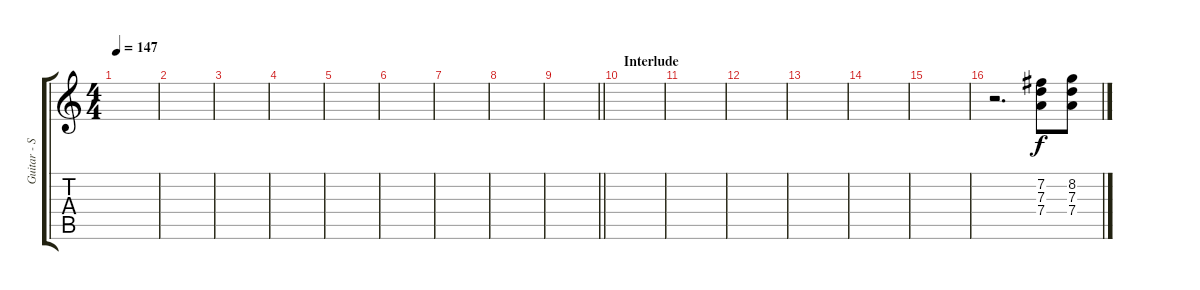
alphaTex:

\track ("Guitar - Solo" "Guitar - S") {instrument distortionguitar}
\staff {score tabs}
\tuning (E4 B3 G3 D3 A2 E2) {hide}
\ts (4 4)
\tempo 147
\clef g2
\ks c
|
|
|
|
|
|
|
|
\barLineRight lightlight
|
\section ("" "Interlude")
|
|
|
|
|
|
r.2{d} (7.2 7.3 7.4).8 (8.2 7.3 7.4).8
